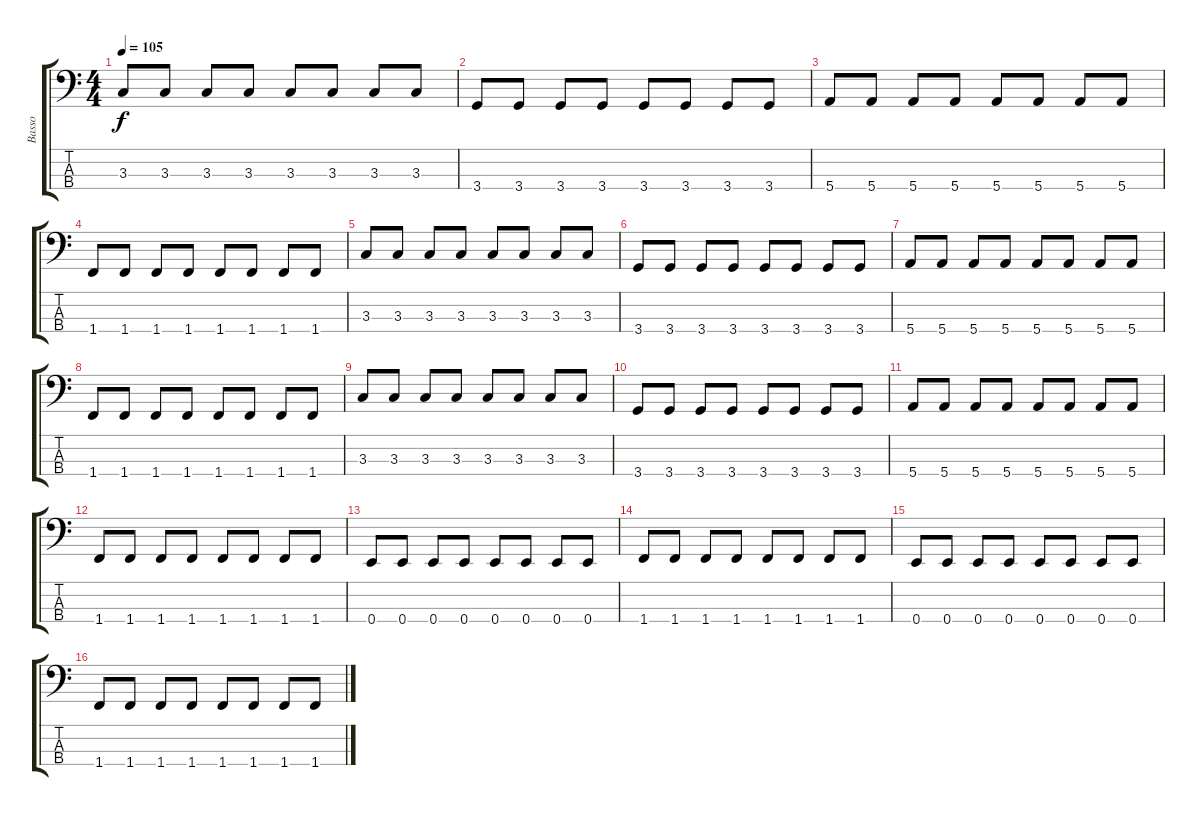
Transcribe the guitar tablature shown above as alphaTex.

\track ("Basso" "Basso") {instrument electricbassfinger}
\staff {score tabs}
\tuning (G2 D2 A1 E1) {hide}
\ts (4 4)
\tempo 105
\clef f4
\ks c
3.3.8{dy f} 3.3.8 3.3.8 3.3.8 3.3.8 3.3.8 3.3.8 3.3.8 |
3.4.8 3.4.8 3.4.8 3.4.8 3.4.8 3.4.8 3.4.8 3.4.8 |
5.4.8 5.4.8 5.4.8 5.4.8 5.4.8 5.4.8 5.4.8 5.4.8 |
1.4.8 1.4.8 1.4.8 1.4.8 1.4.8 1.4.8 1.4.8 1.4.8 |
3.3.8 3.3.8 3.3.8 3.3.8 3.3.8 3.3.8 3.3.8 3.3.8 |
3.4.8 3.4.8 3.4.8 3.4.8 3.4.8 3.4.8 3.4.8 3.4.8 |
5.4.8 5.4.8 5.4.8 5.4.8 5.4.8 5.4.8 5.4.8 5.4.8 |
1.4.8 1.4.8 1.4.8 1.4.8 1.4.8 1.4.8 1.4.8 1.4.8 |
3.3.8 3.3.8 3.3.8 3.3.8 3.3.8 3.3.8 3.3.8 3.3.8 |
3.4.8 3.4.8 3.4.8 3.4.8 3.4.8 3.4.8 3.4.8 3.4.8 |
5.4.8 5.4.8 5.4.8 5.4.8 5.4.8 5.4.8 5.4.8 5.4.8 |
1.4.8 1.4.8 1.4.8 1.4.8 1.4.8 1.4.8 1.4.8 1.4.8 |
0.4.8 0.4.8 0.4.8 0.4.8 0.4.8 0.4.8 0.4.8 0.4.8 |
1.4.8 1.4.8 1.4.8 1.4.8 1.4.8 1.4.8 1.4.8 1.4.8 |
0.4.8 0.4.8 0.4.8 0.4.8 0.4.8 0.4.8 0.4.8 0.4.8 |
1.4.8 1.4.8 1.4.8 1.4.8 1.4.8 1.4.8 1.4.8 1.4.8
